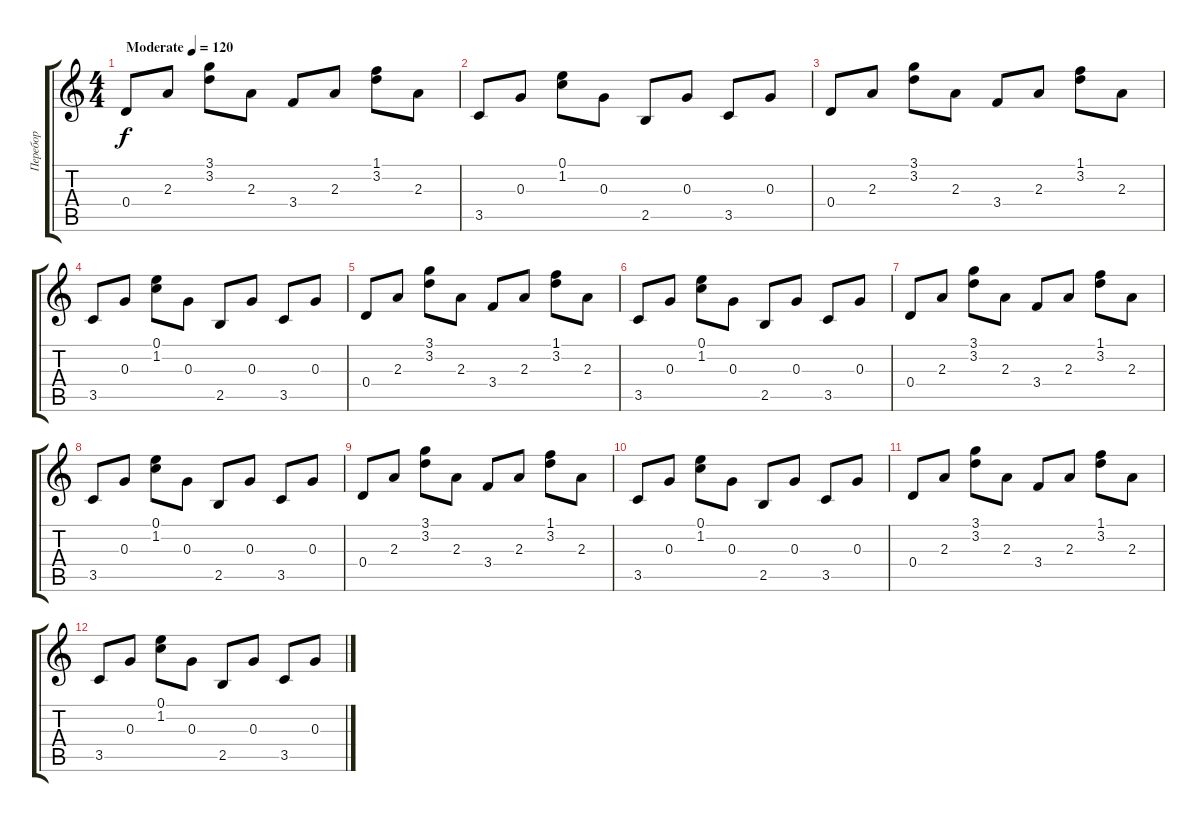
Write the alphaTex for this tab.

\track ("Перебор" "Перебор") {instrument acousticguitarnylon}
\staff {score tabs}
\tuning (E4 B3 G3 D3 A2 E2) {hide}
\ts (4 4)
\tempo (120 "Moderate")
\clef g2
\ks c
0.4.8{dy f instrument acousticguitarnylon} 2.3.8 (3.1 3.2).8 2.3.8 3.4.8 2.3.8 (1.1 3.2).8 2.3.8 |
3.5.8 0.3.8 (0.1 1.2).8 0.3.8 2.5.8 0.3.8 3.5.8 0.3.8 |
0.4.8 2.3.8 (3.1 3.2).8 2.3.8 3.4.8 2.3.8 (1.1 3.2).8 2.3.8 |
3.5.8 0.3.8 (0.1 1.2).8 0.3.8 2.5.8 0.3.8 3.5.8 0.3.8 |
0.4.8 2.3.8 (3.1 3.2).8 2.3.8 3.4.8 2.3.8 (1.1 3.2).8 2.3.8 |
3.5.8 0.3.8 (0.1 1.2).8 0.3.8 2.5.8 0.3.8 3.5.8 0.3.8 |
0.4.8 2.3.8 (3.1 3.2).8 2.3.8 3.4.8 2.3.8 (1.1 3.2).8 2.3.8 |
3.5.8 0.3.8 (0.1 1.2).8 0.3.8 2.5.8 0.3.8 3.5.8 0.3.8 |
0.4.8 2.3.8 (3.1 3.2).8 2.3.8 3.4.8 2.3.8 (1.1 3.2).8 2.3.8 |
3.5.8 0.3.8 (0.1 1.2).8 0.3.8 2.5.8 0.3.8 3.5.8 0.3.8 |
0.4.8 2.3.8 (3.1 3.2).8 2.3.8 3.4.8 2.3.8 (1.1 3.2).8 2.3.8 |
3.5.8 0.3.8 (0.1 1.2).8 0.3.8 2.5.8 0.3.8 3.5.8 0.3.8
